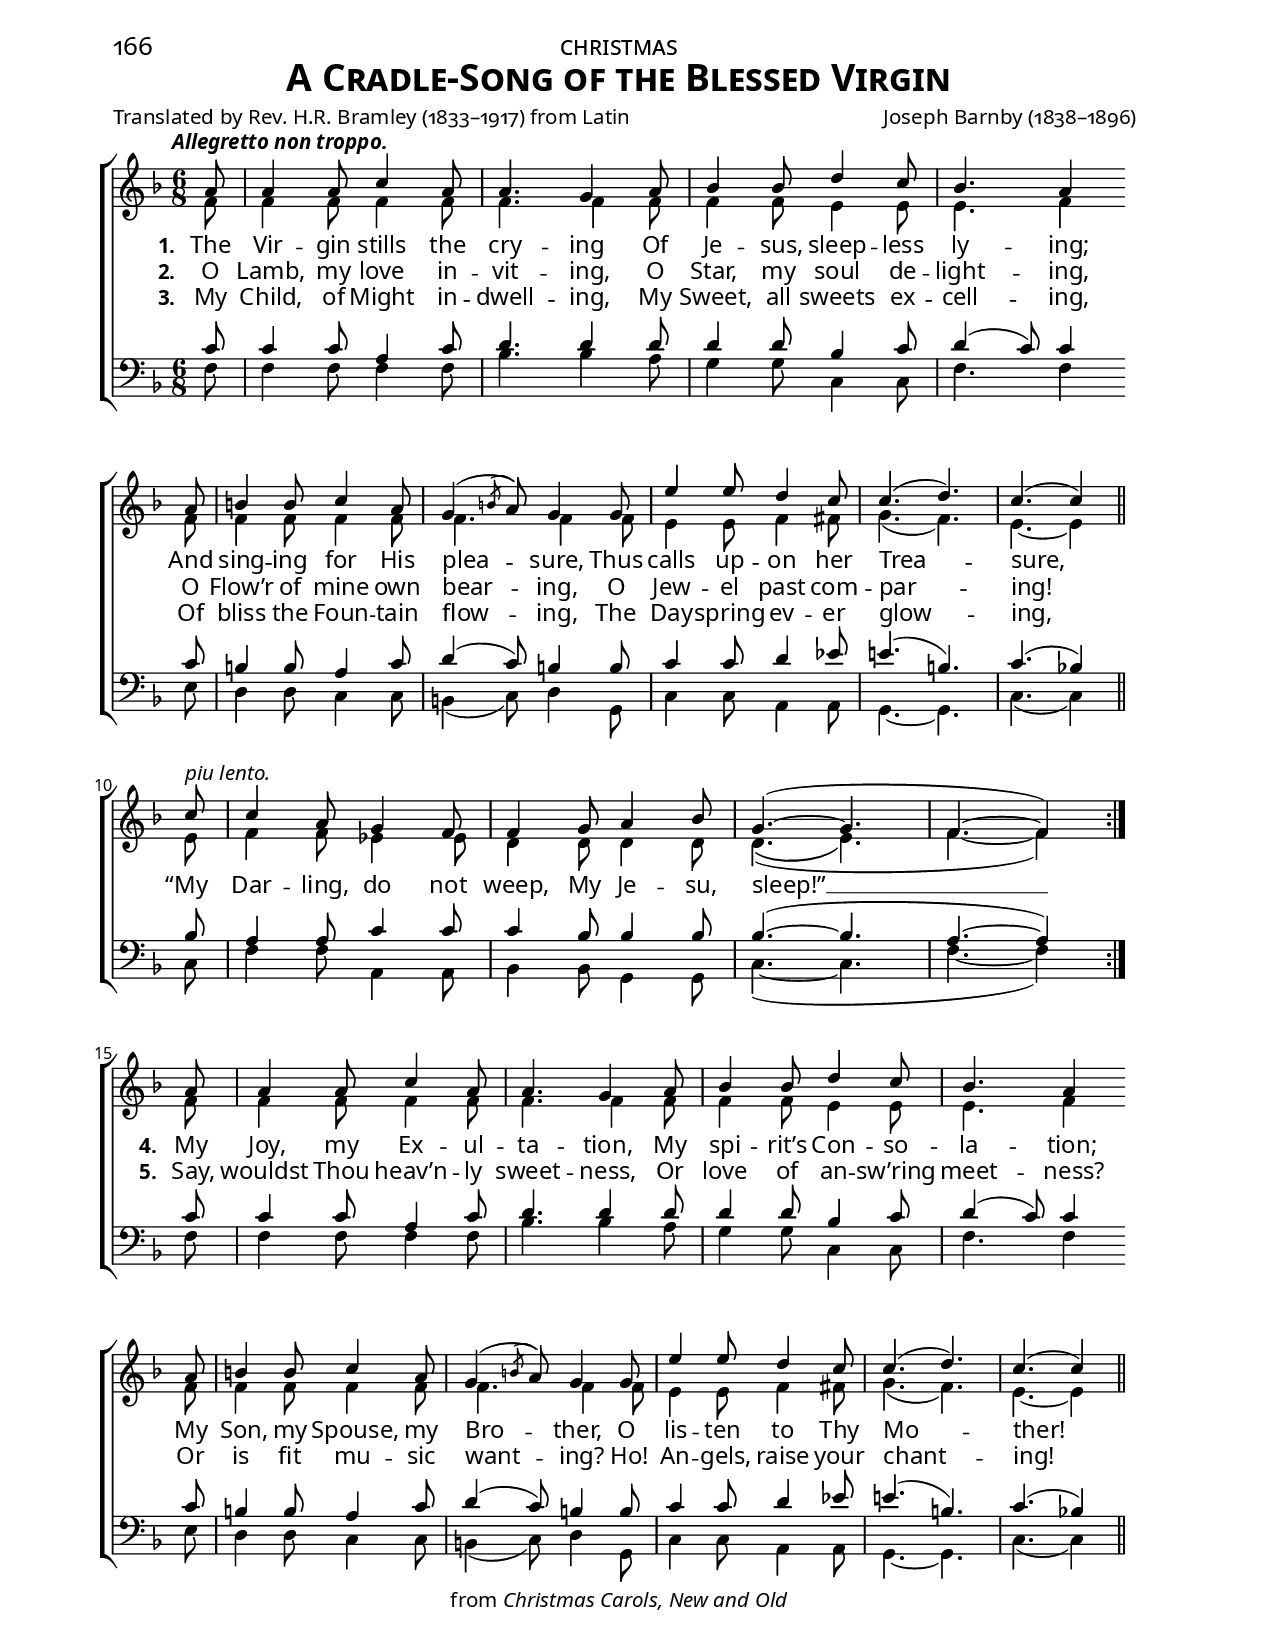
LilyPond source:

\version "2.14.2"
\include "util.ly"
\header {
  title = \markup{\override #'(font-name . "Garamond Premier Pro Semibold"){ \abs-fontsize #18 \smallCapsOldStyle"A Cradle-Song of the Blessed Virgin"}}
  poet = \markup\oldStyleNum"Translated by Rev. H.R. Bramley (1833–1917) from Latin"
  composer = \markup\oldStyleNum"Joseph Barnby (1838–1896)"
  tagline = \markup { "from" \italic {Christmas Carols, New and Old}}
}
\paper {
  %print-all-headers = ##t
  paper-height = 11\in
  paper-width = 8.5\in
  indent = 0\in
  %system-system-spacing = #'((basic-distance . 10) (padding . 0))
  system-system-spacing =
    #'((basic-distance . 0)
       (minimum-distance . 0)
       (padding . -5)
       (stretchability . 100))
  ragged-last-bottom = ##f
  ragged-bottom = ##f
  two-sided = ##t
  inner-margin = 1\in
  outer-margin = 0.75\in
  top-margin = 0.26\in
  bottom-margin = 0.25\in
  first-page-number = #166
  print-first-page-number = ##t
  headerLine = \markup{\override #'(font-name . "Garamond Premier Pro") \smallCapsOldStyle"christmas"}
  oddHeaderMarkup = \markup\fill-line{
     \override #'(font-name . "Garamond Premier Pro")\abs-fontsize #12.5
     \combine 
        \fill-line{"" \on-the-fly #print-page-number-check-first
        \oldStylePageNum""
        }
        \fill-line{\headerLine}
  }
  evenHeaderMarkup = \markup {
     \override #'(font-name . "Garamond Premier Pro")\abs-fontsize #12.5
     \combine
        \on-the-fly #print-page-number-check-first
        \oldStylePageNum""
        \fill-line{\headerLine}
  }
}
#(set-global-staff-size 18) \paper{ #(define fonts (make-pango-font-tree "Garamond Premier Pro" "Garamond Premier Pro" "Garamond Premier Pro" (/ 18 20))) }
global = {
  \key f \major
  \time 6/8
  \autoBeamOff
}

sopMusic = \relative c' {
  \tempo \markup\italic"Allegretto non troppo."
  \partial 8 a'8 |
  a4 a8 c4 a8 |
  a4. g4 a8 |
  bes4 bes8 d4 c8 |
  
  bes4. a4 \bar""\break a8 |
  b4 b8 c4 a8 |
  g4( \acciaccatura b8 a8) g4 g8 |
  
  e'4 e8 d4 c8 |
  c4.( d) |
  \partial 8*5 c( c4) \bar "||" \break
  \partial 8 c8^\markup\italic"piu lento." |
  
  c4 a8 g4 f8 |
  f4 g8 a4 bes8 |
  g4.(~ g |
  \partial 8*5 f~ f4) \bar ":|." \break
  
  
  
  \partial 8 a8 |
  a4 a8 c4 a8 |
  a4. g4 a8 |
  bes4 bes8 d4 c8 |
  
  bes4. a4 \bar"" \break a8 |
  b4 b8 c4 a8 |
  g4( \acciaccatura b8 a8) g4 g8 |
  
  e'4 e8 d4 c8 |
  c4.( d) |
  \partial 8*5 c( c4) \bar "||" \break
}
sopWords = \lyricmode {
  
}

altoMusic = \relative c' {
  f8 |
  f4 f8 f4 f8 |
  f4. f4 f8 |
  f4 f8 e4 e8 |
  
  e4. f4 f8 |
  f4 f8 f4 f8 |
  f4. f4 f8 |
  
  e4 e8 f4 fis8 g4.( f) |
  e~ e4 e8 |
  
  f4 f8 ees4 ees8 |
  d4 d8 d4 d8 |
  d4.(\( e\) |
  f~ f4)
  
  
  
  f8 |
  f4 f8 f4 f8 |
  f4. f4 f8 |
  f4 f8 e4 e8 |
  
  e4. f4 f8 |
  f4 f8 f4 f8 |
  f4. f4 f8 |
  
  e4 e8 f4 fis8 g4.( f) |
  e~ e4
}
altoWords = \lyricmode {
  \dropLyricsIX
  \set stanza = #"1. "
  The Vir -- gin stills the cry -- ing
  Of Je -- sus, sleep -- less ly -- ing;
  And sing -- ing for His plea -- sure,
  Thus calls up -- on her Trea -- sure,
  “My Dar -- ling, do not weep, My Je -- su, sleep!” __
  
  
  
  \set stanza = #"4. "
  My Joy, my Ex -- ul -- ta -- tion,
  My spi -- rit’s Con -- so -- la -- tion;
  My Son, my Spouse, my Bro -- ther,
  O lis -- ten to Thy Mo -- ther!
}
altoWordsII = \lyricmode {
  \dropLyricsIX
%\markup\italic
  \set stanza = #"2. "
  O Lamb, my love in -- vit -- ing,
  O Star, my soul de -- light -- ing,
  O Flow’r of mine own bear -- ing,
  O Jew -- el past com -- par -- ing!
  
  \repeat unfold 10{\skip1}
  
  \set stanza = #"5. "
  Say, wouldst Thou heav’n -- ly sweet -- ness,
  Or love of an -- sw’ring meet -- ness?
  Or is fit mu -- sic want -- ing?
  Ho! An -- gels, raise your chant -- ing!
}
altoWordsIII = \lyricmode {
  \dropLyricsIX
  \set stanza = #"3. "
  My Child, of Might in -- dwell -- ing,
  My Sweet, all sweets ex -- cell -- ing,
  Of bliss the Foun -- tain flow -- ing,
  The Day -- spring ev -- er glow -- ing,
}
altoWordsIV = \lyricmode {
}
altoWordsV = \lyricmode {
}
altoWordsVI = \lyricmode {
  \set stanza = #"6. "
  \set ignoreMelismata = ##t
}
tenorMusic = \relative c' {
  c8 |
  c4 c8 a4 c8 |
  d4. d4 d8 |
  d4 d8 bes4 c8 |
  
  d4( c8) c4 c8 |
  b4 b8 a4 c8 |
  d4( c8) b4 b8 |
  
  c4 c8 d4 ees8 |
  e!4.( b) |
  c( bes!4) bes8 |
  
  a4 a8 c4 c8 |
  c4 bes8 bes4 bes8 |
  bes4.(~ bes |
  a~ a4) 
  
  
  
  c8 |
  c4 c8 a4 c8 |
  d4. d4 d8 |
  d4 d8 bes4 c8 |
  
  d4( c8) c4 c8 |
  b4 b8 a4 c8 |
  d4( c8) b4 b8 |
  
  c4 c8 d4 ees8 |
  e!4.( b) |
  c( bes!4) 
}
tenorWords = \lyricmode {

}

bassMusic = \relative c {
  f8 |
  f4 f8 f4 f8 |
  bes4. bes4 a8 |
  g4 g8 c,4 c8 |
  
  f4. f4 e8 |
  d4 d8 c4 c8 |
  b4( c8) d4 g,8 |
  
  c4 c8 a4 a8 |
  g4.~ g |
  c( c4) c8 |
  
  f4 f8 a,4 a8 |
  bes4 bes8 g4 g8 |
  c4.(~ c |
  f~ f4) 
  
  
  
  f8 |
  f4 f8 f4 f8 |
  bes4. bes4 a8 |
  g4 g8 c,4 c8 |
  
  f4. f4 e8 |
  d4 d8 c4 c8 |
  b4( c8) d4 g,8 |
  
  c4 c8 a4 a8 |
  g4.~ g |
  c( c4)
}
bassWords = \lyricmode {

}

pianoRH = \relative c' {
  
}
pianoLH = \relative c' {
  
}

\score {
  <<
   \new ChoirStaff <<
%    \new Lyrics = sopranos \with { \override VerticalAxisGroup #'nonstaff-relatedstaff-spacing = #'((basic-distance . 1)) }
    \new Staff = women <<
      \new Voice = "sopranos" { \voiceOne << \global \sopMusic >> }
      \new Voice = "altos" { \voiceTwo << \global \altoMusic >> }
    >>
    \new Lyrics \with { alignAboveContext = #"women" \override VerticalAxisGroup #'nonstaff-relatedstaff-spacing = #'((basic-distance . 1))} \lyricsto "sopranos" \sopWords
     \new Lyrics = "altosVI"  \with { alignBelowContext = #"women" \override VerticalAxisGroup #'nonstaff-relatedstaff-spacing = #'((basic-distance . 1))} \lyricsto "sopranos" \altoWordsVI
    \new Lyrics = "altosV"  \with { alignBelowContext = #"women" \override VerticalAxisGroup #'nonstaff-relatedstaff-spacing = #'((basic-distance . 1))} \lyricsto "sopranos" \altoWordsV
    \new Lyrics = "altosIV"  \with { alignBelowContext = #"women" \override VerticalAxisGroup #'nonstaff-relatedstaff-spacing = #'((basic-distance . 1))} \lyricsto "sopranos" \altoWordsIV
    \new Lyrics = "altosIII"  \with { alignBelowContext = #"women" \override VerticalAxisGroup #'nonstaff-relatedstaff-spacing = #'((basic-distance . 1))} \lyricsto "sopranos" \altoWordsIII
    \new Lyrics = "altosII"  \with { alignBelowContext = #"women" \override VerticalAxisGroup #'nonstaff-relatedstaff-spacing = #'((basic-distance . 1))} \lyricsto "sopranos" \altoWordsII
    \new Lyrics = "altos"  \with { alignBelowContext = #"women" \override VerticalAxisGroup #'nonstaff-relatedstaff-spacing = #'((padding . -0.5)) } \lyricsto "sopranos" \altoWords
   \new Staff = men <<
      \clef bass
      \new Voice = "tenors" { \voiceOne << \global \tenorMusic >> }
      \new Voice = "basses" { \voiceTwo << \global \bassMusic >> }
    >>
    \new Lyrics \with { alignAboveContext = #"men" \override VerticalAxisGroup #'nonstaff-relatedstaff-spacing = #'((basic-distance . 1)) } \lyricsto "tenors" \tenorWords
    \new Lyrics \with { alignBelowContext = #"men" \override VerticalAxisGroup #'nonstaff-relatedstaff-spacing = #'((basic-distance . 1)) } \lyricsto "basses" \bassWords
  >>
%    \new PianoStaff << \new Staff { \new Voice { \pianoRH } } \new Staff { \clef "bass" \pianoLH } >>
  >>
  \layout {
  \context {
    \Lyrics
    \override LyricText #'font-size = #1.3
  }
    \context {
      \Score
      %\override SpacingSpanner #'base-shortest-duration = #(ly:make-moment 1 8)
      %\override SpacingSpanner #'common-shortest-duration = #(ly:make-moment 1 4)
    }
    \context {
      % Remove all empty staves
      % \Staff \RemoveEmptyStaves \override VerticalAxisGroup #'remove-first = ##t
    }
    \context {
      \Lyrics
      \override LyricText #'X-offset = #center-on-word
    }
  }
}

